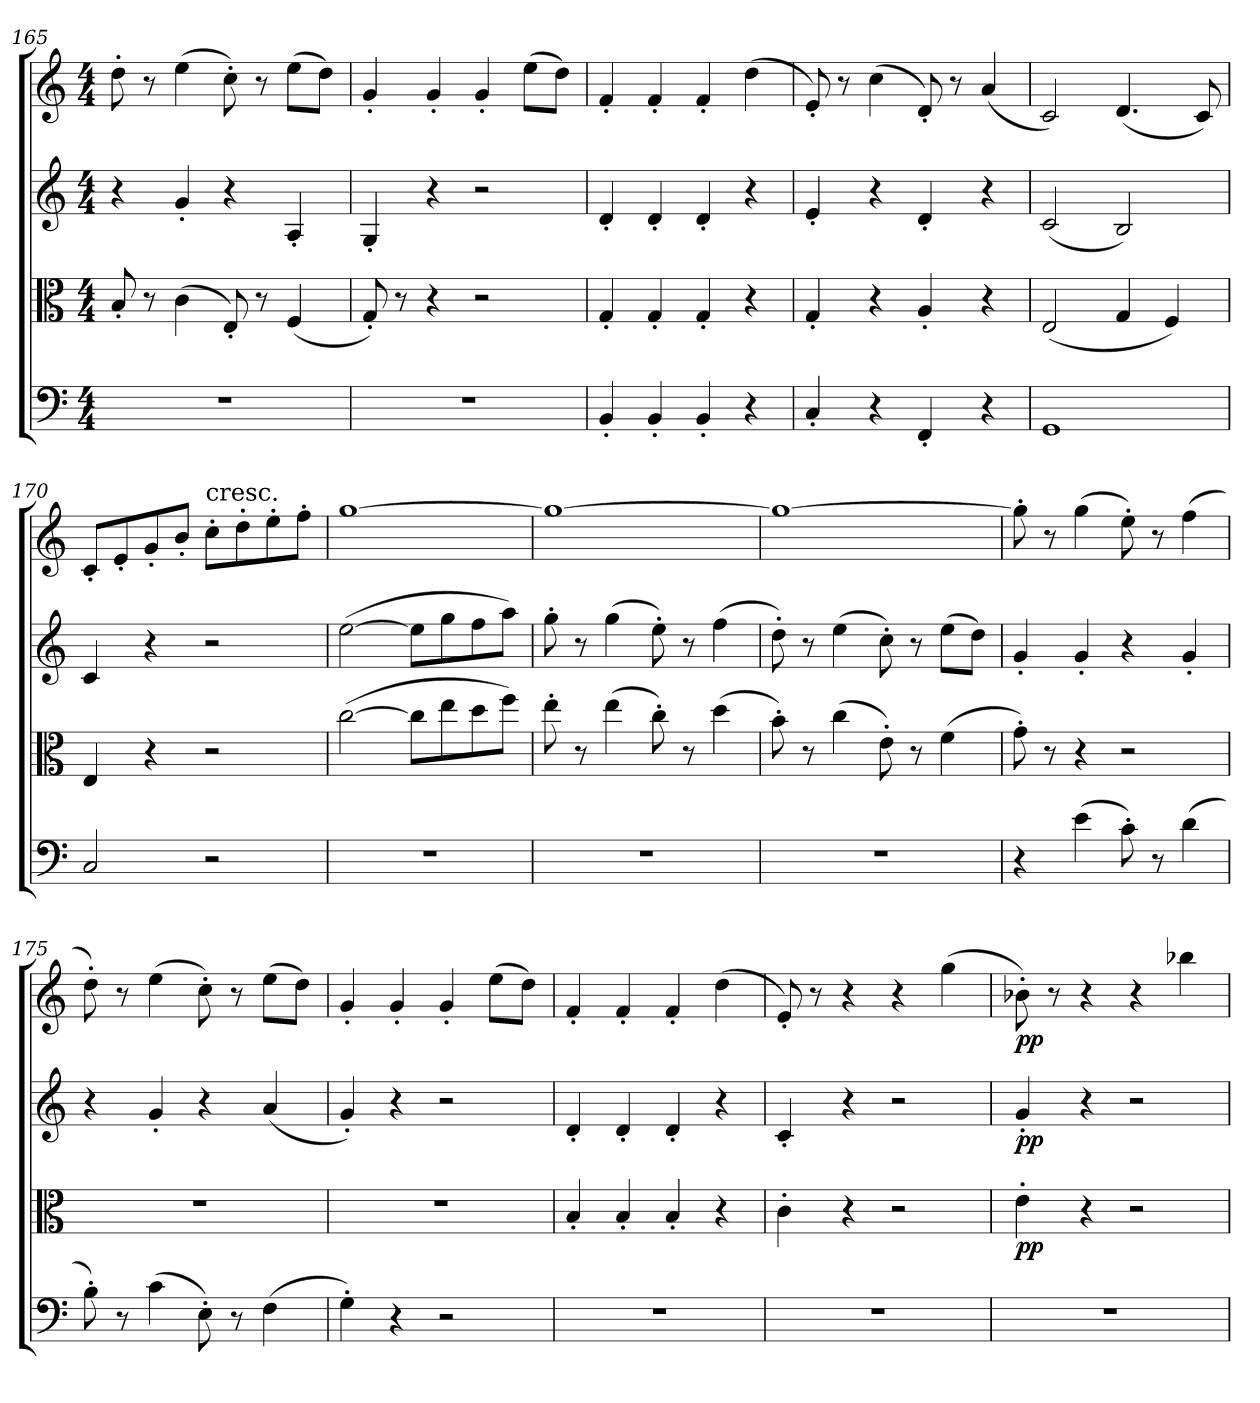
**kern	**kern	**dynam	**kern	**dynam	**kern	**dynam
*part4	*part3	*part3	*part2	*part2	*part1	*part1
*staff4	*staff3	*staff3	*staff2	*staff2	*staff1	*staff1
*clefF4	*clefC3	*	*clefG2	*	*clefG2	*
*k[]	*k[]	*	*k[]	*	*k[]	*
*C:	*C:	*	*C:	*	*C:	*
*M4/4	*M4/4	*	*M4/4	*	*M4/4	*
=165	=165	=165	=165	=165	=165	=165
1r	8B'/	.	4r	.	8dd'\	.
.	8r	.	.	.	8r	.
.	(4c\	.	4g'/	.	(4ee\	.
.	8E'/)	.	4r	.	8cc'\)	.
.	8r	.	.	.	8r	.
.	(4F/	.	4A'/	.	(8ee\L	.
.	.	.	.	.	8dd\J)	.
=166	=166	=166	=166	=166	=166	=166
1r	8G'/)	.	4G'/	.	4g'/	.
.	8r	.	.	.	.	.
.	4r	.	4r	.	4g'/	.
.	2r	.	2r	.	4g'/	.
.	.	.	.	.	(8ee\L	.
.	.	.	.	.	8dd\J)	.
=167	=167	=167	=167	=167	=167	=167
4BB'/	4G'/	.	4d'/	.	4f'/	.
4BB'/	4G'/	.	4d'/	.	4f'/	.
4BB'/	4G'/	.	4d'/	.	4f'/	.
4r	4r	.	4r	.	(4dd\	.
=168	=168	=168	=168	=168	=168	=168
4C'/	4G'/	.	4e'/	.	8e'/)	.
.	.	.	.	.	8r	.
4r	4r	.	4r	.	(4cc\	.
4FF'/	4A'/	.	4d'/	.	8d'/)	.
.	.	.	.	.	8r	.
4r	4r	.	4r	.	(4a/	.
=169	=169	=169	=169	=169	=169	=169
1GG/	(2E/	.	(2c/	.	2c/)	.
.	4G/	.	2B/)	.	(4.d/	.
.	4F/)	.	.	.	.	.
.	.	.	.	.	8c/)	.
=170	=170	=170	=170	=170	=170	=170
2C/	4E/	.	4c/	.	8c'/L	.
.	.	.	.	.	8e'/	.
.	4r	.	4r	.	8g'/	.
.	.	.	.	.	8b'/J	.
!	!	!	!	!	!LO:TX:t=cresc.	!
2r	2r	.	2r	.	8cc'\L	.
.	.	.	.	.	8dd'\	.
.	.	.	.	.	8ee'\	.
.	.	.	.	.	8ff'\J	.
=171	=171	=171	=171	=171	=171	=171
1r	([2cc\	.	([2ee\	.	[1gg\	.
.	8cc\L]	.	8ee\L]	.	.	.
.	8ee\	.	8gg\	.	.	.
.	8dd\	.	8ff\	.	.	.
.	8ff\J)	.	8aa\J)	.	.	.
=172	=172	=172	=172	=172	=172	=172
1r	8ee'\	.	8gg'\	.	1gg\_	.
.	8r	.	8r	.	.	.
.	(4ee\	.	(4gg\	.	.	.
.	8cc'\)	.	8ee'\)	.	.	.
.	8r	.	8r	.	.	.
.	(4dd\	.	(4ff\	.	.	.
=173	=173	=173	=173	=173	=173	=173
1r	8b'\)	.	8dd'\)	.	1gg\_	.
.	8r	.	8r	.	.	.
.	(4cc\	.	(4ee\	.	.	.
.	8e'\)	.	8cc'\)	.	.	.
.	8r	.	8r	.	.	.
.	(4f\	.	(8ee\L	.	.	.
.	.	.	8dd\J)	.	.	.
=174	=174	=174	=174	=174	=174	=174
4r	8g'\)	.	4g'/	.	8gg'\]	.
.	8r	.	.	.	8r	.
(4e\	4r	.	4g'/	.	(4gg\	.
8c'\)	2r	.	4r	.	8ee'\)	.
8r	.	.	.	.	8r	.
(4d\	.	.	4g'/	.	(4ff\	.
=175	=175	=175	=175	=175	=175	=175
8B'\)	1r	.	4r	.	8dd'\)	.
8r	.	.	.	.	8r	.
(4c\	.	.	4g'/	.	(4ee\	.
8E'\)	.	.	4r	.	8cc'\)	.
8r	.	.	.	.	8r	.
(4F\	.	.	(4a/	.	(8ee\L	.
.	.	.	.	.	8dd\J)	.
=176	=176	=176	=176	=176	=176	=176
4G'\)	1r	.	4g'/)	.	4g'/	.
4r	.	.	4r	.	4g'/	.
2r	.	.	2r	.	4g'/	.
.	.	.	.	.	(8ee\L	.
.	.	.	.	.	8dd\J)	.
=177	=177	=177	=177	=177	=177	=177
1r	4B'/	.	4d'/	.	4f'/	.
.	4B'/	.	4d'/	.	4f'/	.
.	4B'/	.	4d'/	.	4f'/	.
.	4r	.	4r	.	(4dd\	.
=178	=178	=178	=178	=178	=178	=178
1r	4c'\	.	4c'/	.	8e'/)	.
.	.	.	.	.	8r	.
.	4r	.	4r	.	4r	.
.	2r	.	2r	.	4r	.
.	.	.	.	.	(4gg\	.
=179	=179	=179	=179	=179	=179	=179
1r	4e'\	pp	4g'/	pp	8b-X'\)	pp
.	.	.	.	.	8r	.
.	4r	.	4r	.	4r	.
.	2r	.	2r	.	4r	.
.	.	.	.	.	4bb-X\	.
=	=	=	=	=	=	=
*-	*-	*-	*-	*-	*-	*-
